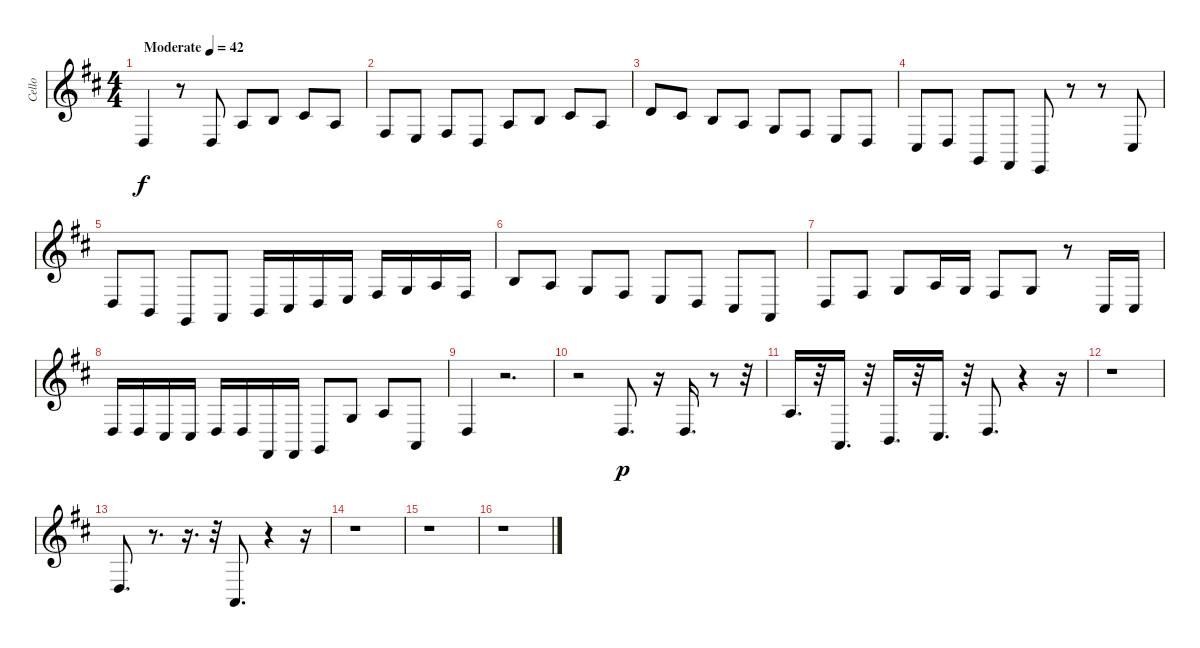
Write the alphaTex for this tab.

\track ("Cello" "Cello") {instrument cello}
\staff {score}
\tuning (E4 B3 G3 D3 A2 E2) {hide}
\ts (4 4)
\tempo (42 "Moderate")
\clef g2
\ks d
0.4.4{dy f instrument cello} r.8 0.4.8 2.3.8 0.2.8 2.2.8 2.3.8 |
4.4.8 2.4.8 4.4.8 0.4.8 2.3.8 0.2.8 2.2.8 2.3.8 |
3.2.8 2.2.8 0.2.8 2.3.8 0.3.8 4.4.8 2.4.8 0.4.8 |
4.5.8 0.4.8 3.6.8 2.6.8 0.6.8 r.8 r.8 4.5.8 |
0.4.8 2.5.8 3.6.8 0.5.8 2.5.16 4.5.16 0.4.16 2.4.16 4.4.16 0.3.16 2.3.16 4.4.16 |
0.2.8 2.3.8 0.3.8 4.4.8 2.4.8 0.4.8 4.5.8 0.5.8 |
0.4.8 4.4.8 0.3.8 2.3.16 0.3.16 4.4.8 0.3.8 r.8 4.5.16 4.5.16 |
0.4.16 0.4.16 4.5.16 4.5.16 0.4.16 0.4.16 2.6.16 2.6.16 3.6.8 0.3.8 2.3.8 0.5.8 |
0.4.4 r.2{d} |
r.2 0.4.8{d dy p} r.16 0.4.16{d} r.8 r.32 |
2.3.16{d} r.32 0.5.16{d} r.32 2.5.16{d} r.32 4.5.16{d} r.32 0.4.8{d} r.4 r.16 |
r.1 |
0.4.8{d} r.8{d} r.16{d} r.32 0.5.8{d} r.4 r.16 |
r.1 |
r.1 |
r.1
